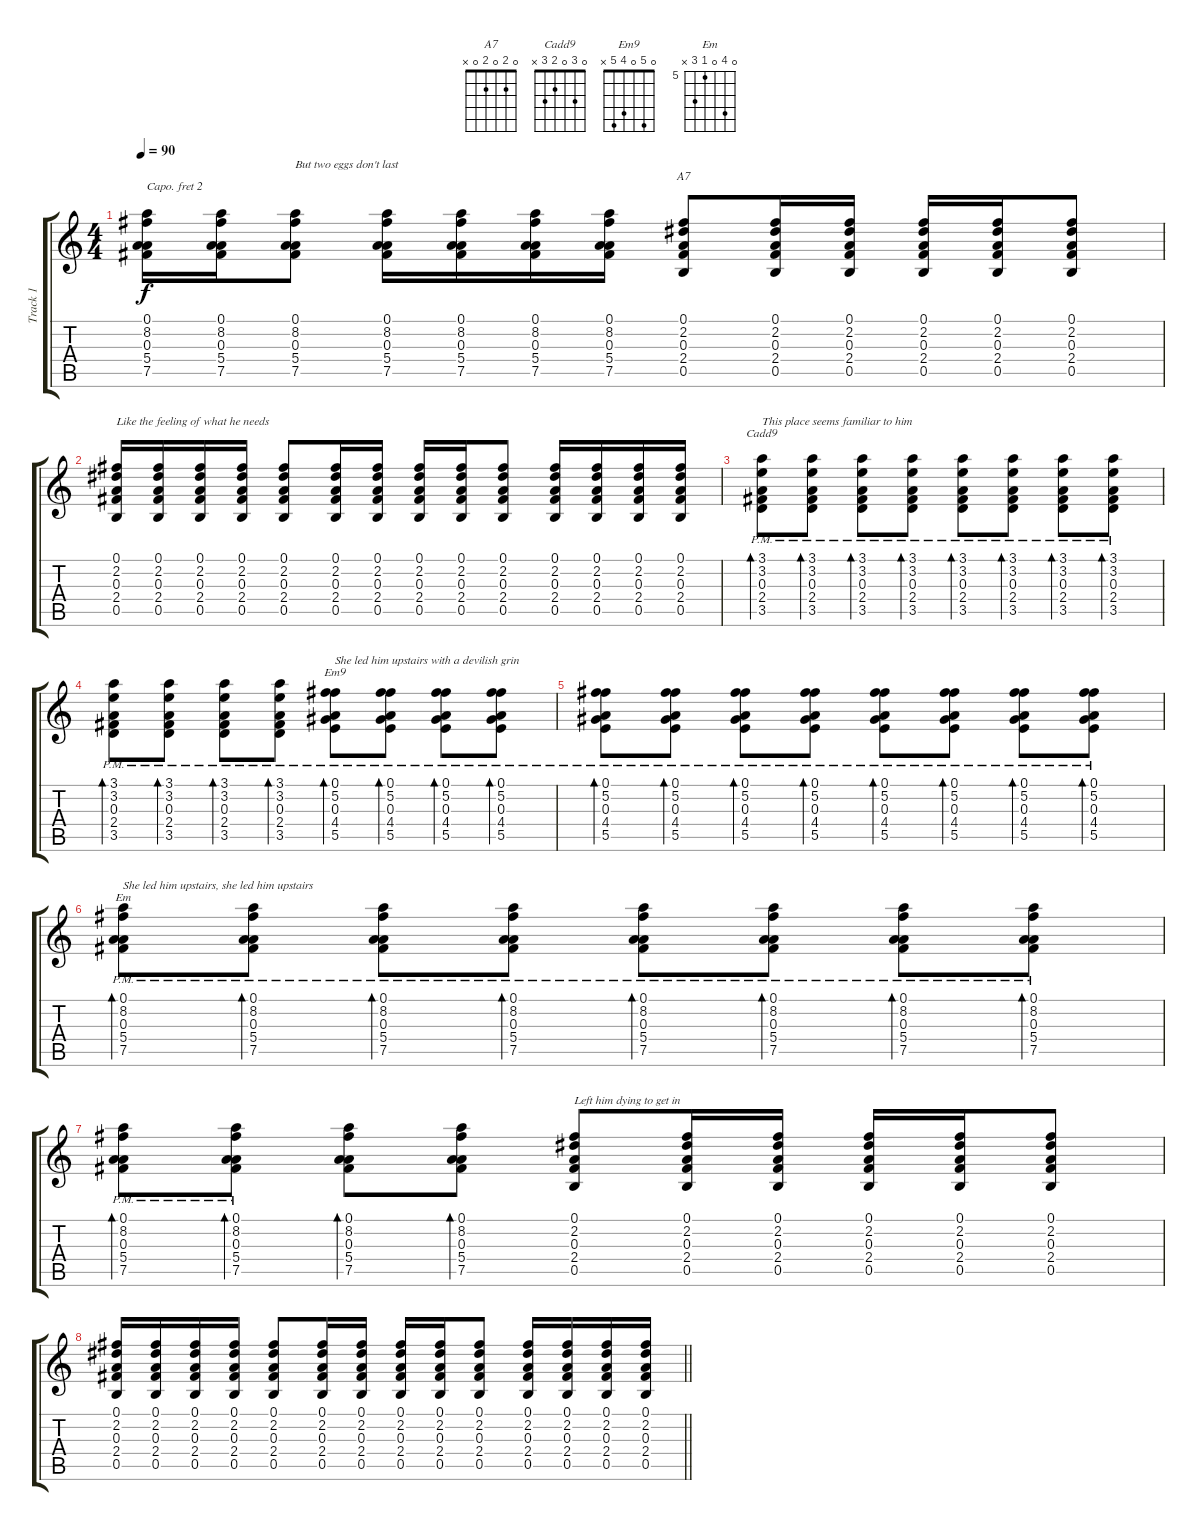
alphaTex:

\track ("Track 1" "Track 1") {instrument acousticguitarsteel}
\staff {score tabs}
\capo 2
\tuning (E4 B3 G3 D3 A2 E2) {hide}
\chord ("A7" 0 2 0 2 0 x)
\chord ("Cadd9" 0 3 0 2 3 x)
\chord ("Em9" 0 5 0 4 5 x)
\chord ("Em" 0 8 0 5 7 x) {firstfret 5}
\ts (4 4)
\tempo 90
\clef g2
\ks c
(0.1 8.2 0.3 5.4 7.5).16{dy f} (0.1 8.2 0.3 5.4 7.5).16 (0.1 8.2 0.3 5.4 7.5).8{txt "But two eggs don't last"} (0.1 8.2 0.3 5.4 7.5).16 (0.1 8.2 0.3 5.4 7.5).16 (0.1 8.2 0.3 5.4 7.5).16 (0.1 8.2 0.3 5.4 7.5).16 (0.1 2.2 0.3 2.4 0.5).8{ch "A7"} (0.1 2.2 0.3 2.4 0.5).16 (0.1 2.2 0.3 2.4 0.5).16 (0.1 2.2 0.3 2.4 0.5).16 (0.1 2.2 0.3 2.4 0.5).16 (0.1 2.2 0.3 2.4 0.5).8 |
(0.1 2.2 0.3 2.4 0.5).16{txt "Like the feeling of what he needs"} (0.1 2.2 0.3 2.4 0.5).16 (0.1 2.2 0.3 2.4 0.5).16 (0.1 2.2 0.3 2.4 0.5).16 (0.1 2.2 0.3 2.4 0.5).8 (0.1 2.2 0.3 2.4 0.5).16 (0.1 2.2 0.3 2.4 0.5).16 (0.1 2.2 0.3 2.4 0.5).16 (0.1 2.2 0.3 2.4 0.5).16 (0.1 2.2 0.3 2.4 0.5).8 (0.1 2.2 0.3 2.4 0.5).16 (0.1 2.2 0.3 2.4 0.5).16 (0.1 2.2 0.3 2.4 0.5).16 (0.1 2.2 0.3 2.4 0.5).16 |
(3.1{pm} 3.2{pm} 0.3{pm} 2.4{pm} 3.5{pm}).8{bd 60 ch "Cadd9" txt "This place seems familiar to him"} (3.1{pm} 3.2{pm} 0.3{pm} 2.4{pm} 3.5{pm}).8{bd 60} (3.1{pm} 3.2{pm} 0.3{pm} 2.4{pm} 3.5{pm}).8{bd 60} (3.1{pm} 3.2{pm} 0.3{pm} 2.4{pm} 3.5{pm}).8{bd 60} (3.1{pm} 3.2{pm} 0.3{pm} 2.4{pm} 3.5{pm}).8{bd 60} (3.1{pm} 3.2{pm} 0.3{pm} 2.4{pm} 3.5{pm}).8{bd 60} (3.1{pm} 3.2{pm} 0.3{pm} 2.4{pm} 3.5{pm}).8{bd 60} (3.1{pm} 3.2{pm} 0.3{pm} 2.4{pm} 3.5{pm}).8{bd 60} |
(3.1{pm} 3.2{pm} 0.3{pm} 2.4{pm} 3.5{pm}).8{bd 60} (3.1{pm} 3.2{pm} 0.3{pm} 2.4{pm} 3.5{pm}).8{bd 60} (3.1{pm} 3.2{pm} 0.3{pm} 2.4{pm} 3.5{pm}).8{bd 60} (3.1{pm} 3.2{pm} 0.3{pm} 2.4{pm} 3.5{pm}).8{bd 60} (0.1{pm} 5.2{pm} 0.3{pm} 4.4{pm} 5.5{pm}).8{bd 60 ch "Em9" txt "She led him upstairs with a devilish grin"} (0.1{pm} 5.2{pm} 0.3{pm} 4.4{pm} 5.5{pm}).8{bd 60} (0.1{pm} 5.2{pm} 0.3{pm} 4.4{pm} 5.5{pm}).8{bd 60} (0.1{pm} 5.2{pm} 0.3{pm} 4.4{pm} 5.5{pm}).8{bd 60} |
(0.1{pm} 5.2{pm} 0.3{pm} 4.4{pm} 5.5{pm}).8{bd 60} (0.1{pm} 5.2{pm} 0.3{pm} 4.4{pm} 5.5{pm}).8{bd 60} (0.1{pm} 5.2{pm} 0.3{pm} 4.4{pm} 5.5{pm}).8{bd 60} (0.1{pm} 5.2{pm} 0.3{pm} 4.4{pm} 5.5{pm}).8{bd 60} (0.1{pm} 5.2{pm} 0.3{pm} 4.4{pm} 5.5{pm}).8{bd 60} (0.1{pm} 5.2{pm} 0.3{pm} 4.4{pm} 5.5{pm}).8{bd 60} (0.1{pm} 5.2{pm} 0.3{pm} 4.4{pm} 5.5{pm}).8{bd 60} (0.1{pm} 5.2{pm} 0.3{pm} 4.4{pm} 5.5{pm}).8{bd 60} |
(0.1{pm} 8.2{pm} 0.3{pm} 5.4{pm} 7.5{pm}).8{bd 60 ch "Em" txt "She led him upstairs, she led him upstairs"} (0.1{pm} 8.2{pm} 0.3{pm} 5.4{pm} 7.5{pm}).8{bd 60} (0.1{pm} 8.2{pm} 0.3{pm} 5.4{pm} 7.5{pm}).8{bd 60} (0.1{pm} 8.2{pm} 0.3{pm} 5.4{pm} 7.5{pm}).8{bd 60} (0.1{pm} 8.2{pm} 0.3{pm} 5.4{pm} 7.5{pm}).8{bd 60} (0.1{pm} 8.2{pm} 0.3{pm} 5.4{pm} 7.5{pm}).8{bd 60} (0.1{pm} 8.2{pm} 0.3{pm} 5.4{pm} 7.5{pm}).8{bd 60} (0.1{pm} 8.2{pm} 0.3{pm} 5.4{pm} 7.5{pm}).8{bd 60} |
(0.1{pm} 8.2{pm} 0.3{pm} 5.4{pm} 7.5{pm}).8{bd 60} (0.1{pm} 8.2{pm} 0.3{pm} 5.4{pm} 7.5{pm}).8{bd 60} (0.1 8.2 0.3 5.4 7.5).8{bd 60} (0.1 8.2 0.3 5.4 7.5).8{bd 60} (0.1 2.2 0.3 2.4 0.5).8{txt "Left him dying to get in"} (0.1 2.2 0.3 2.4 0.5).16 (0.1 2.2 0.3 2.4 0.5).16 (0.1 2.2 0.3 2.4 0.5).16 (0.1 2.2 0.3 2.4 0.5).16 (0.1 2.2 0.3 2.4 0.5).8 |
\barLineRight lightlight
(0.1 2.2 0.3 2.4 0.5).16 (0.1 2.2 0.3 2.4 0.5).16 (0.1 2.2 0.3 2.4 0.5).16 (0.1 2.2 0.3 2.4 0.5).16 (0.1 2.2 0.3 2.4 0.5).8 (0.1 2.2 0.3 2.4 0.5).16 (0.1 2.2 0.3 2.4 0.5).16 (0.1 2.2 0.3 2.4 0.5).16 (0.1 2.2 0.3 2.4 0.5).16 (0.1 2.2 0.3 2.4 0.5).8 (0.1 2.2 0.3 2.4 0.5).16 (0.1 2.2 0.3 2.4 0.5).16 (0.1 2.2 0.3 2.4 0.5).16 (0.1 2.2 0.3 2.4 0.5).16
